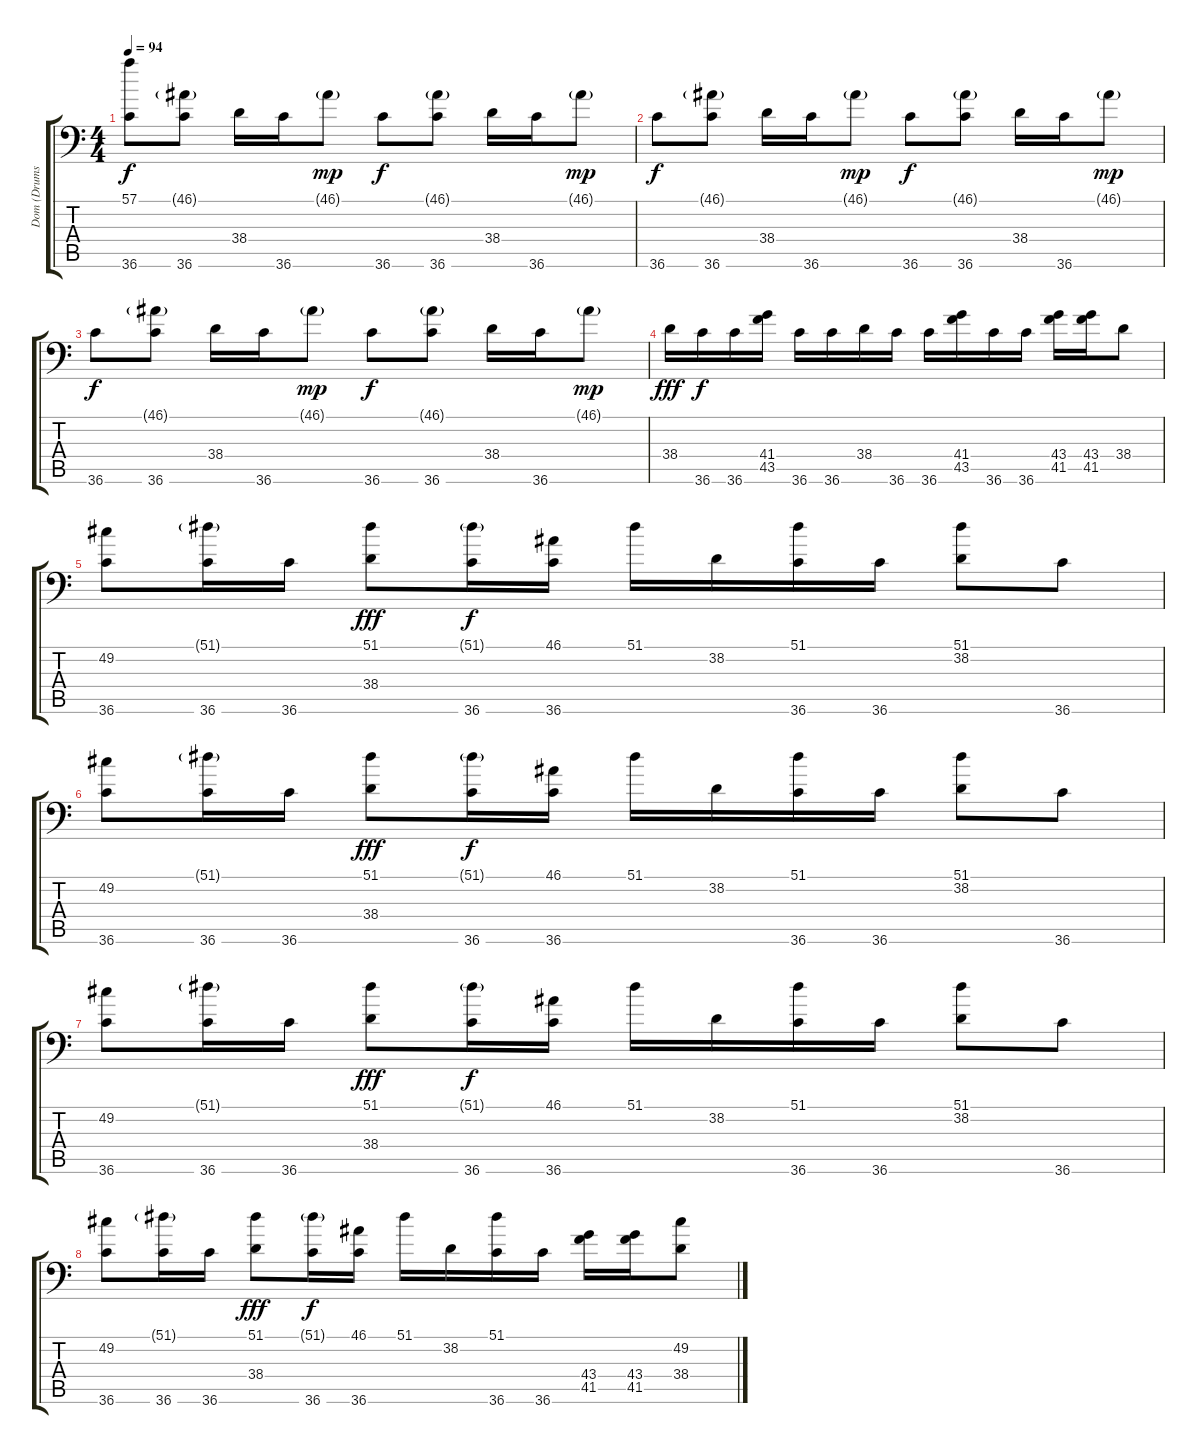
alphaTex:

\track ("Dom (Drums)" "Dom (Drums") {instrument acousticgrandpiano}
\staff {score tabs}
\tuning (C-1 C-1 C-1 C-1 C-1 C-1) {hide}
\ts (4 4)
\tempo 94
\clef f4
\ks c
(57.1 36.6).8{dy f} (46.1{g} 36.6).8 38.4.16 36.6.16 46.1{g}.8{dy mp} 36.6.8{dy f} (46.1{g} 36.6).8 38.4.16 36.6.16 46.1{g}.8{dy mp} |
36.6.8{dy f} (46.1{g} 36.6).8 38.4.16 36.6.16 46.1{g}.8{dy mp} 36.6.8{dy f} (46.1{g} 36.6).8 38.4.16 36.6.16 46.1{g}.8{dy mp} |
36.6.8{dy f} (46.1{g} 36.6).8 38.4.16 36.6.16 46.1{g}.8{dy mp} 36.6.8{dy f} (46.1{g} 36.6).8 38.4.16 36.6.16 46.1{g}.8{dy mp} |
38.4.16{dy fff} 36.6.16{dy f} 36.6.16 (41.4 43.5).16 36.6.16 36.6.16 38.4.16 36.6.16 36.6.16 (41.4 43.5).16 36.6.16 36.6.16 (43.4 41.5).16 (43.4 41.5).16 38.4.8 |
(49.2 36.6).8 (51.1{g} 36.6).16 36.6.16 (51.1 38.4).8{dy fff} (51.1{g} 36.6).16{dy f} (46.1 36.6).16 51.1.16 38.2.16 (51.1 36.6).16 36.6.16 (51.1 38.2).8 36.6.8 |
(49.2 36.6).8 (51.1{g} 36.6).16 36.6.16 (51.1 38.4).8{dy fff} (51.1{g} 36.6).16{dy f} (46.1 36.6).16 51.1.16 38.2.16 (51.1 36.6).16 36.6.16 (51.1 38.2).8 36.6.8 |
(49.2 36.6).8 (51.1{g} 36.6).16 36.6.16 (51.1 38.4).8{dy fff} (51.1{g} 36.6).16{dy f} (46.1 36.6).16 51.1.16 38.2.16 (51.1 36.6).16 36.6.16 (51.1 38.2).8 36.6.8 |
(49.2 36.6).8 (51.1{g} 36.6).16 36.6.16 (51.1 38.4).8{dy fff} (51.1{g} 36.6).16{dy f} (46.1 36.6).16 51.1.16 38.2.16 (51.1 36.6).16 36.6.16 (43.4 41.5).16 (43.4 41.5).16 (49.2 38.4).8
